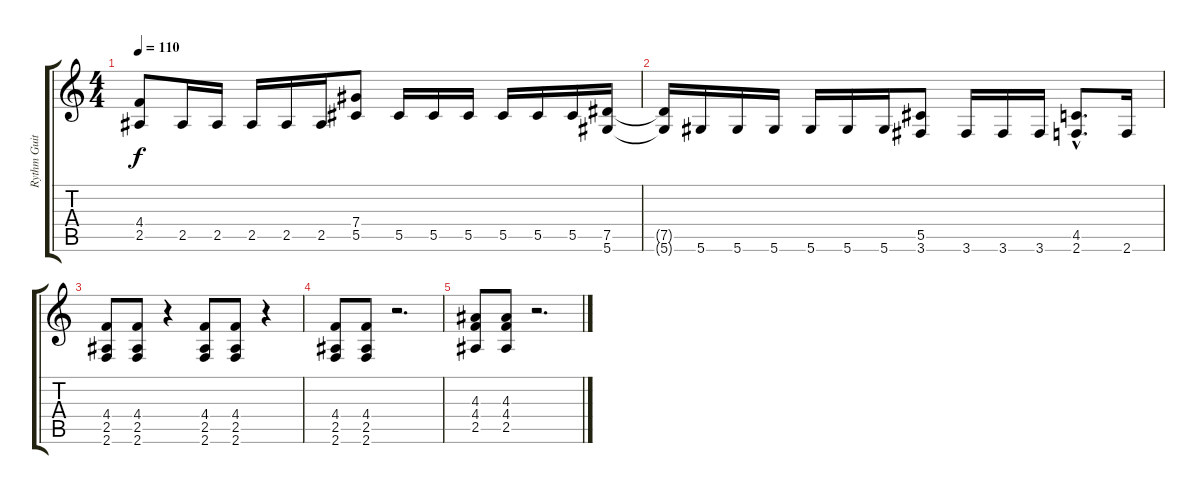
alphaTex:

\track ("Rythm Guitar" "Rythm Guit") {instrument distortionguitar}
\staff {score tabs}
\tuning (Eb4 Bb3 Gb3 Db3 Ab2 Eb2) {hide}
\ts (4 4)
\tempo 110
\clef g2
\ks c
(4.4{t} 2.5{t}).8{dy f} 2.5.16 2.5.16 2.5.16 2.5.16 2.5.16 (7.4 5.5).8 5.5.16 5.5.16 5.5.16 5.5.16 5.5.16 5.5.16 (7.5 5.6).16 |
(7.5{t} 5.6{t}).16 5.6.16 5.6.16 5.6.16 5.6.16 5.6.16 5.6.16 (5.5 3.6).8 3.6.16 3.6.16 3.6.16 (4.5{hac} 2.6{hac}).8{d} 2.6.16 |
(4.4 2.5 2.6).8 (4.4 2.5 2.6).8 r.4 (4.4 2.5 2.6).8 (4.4 2.5 2.6).8 r.4 |
(4.4 2.5 2.6).8 (4.4 2.5 2.6).8 r.2{d} |
(4.3 4.4 2.5).8 (4.3 4.4 2.5).8 r.2{d}
